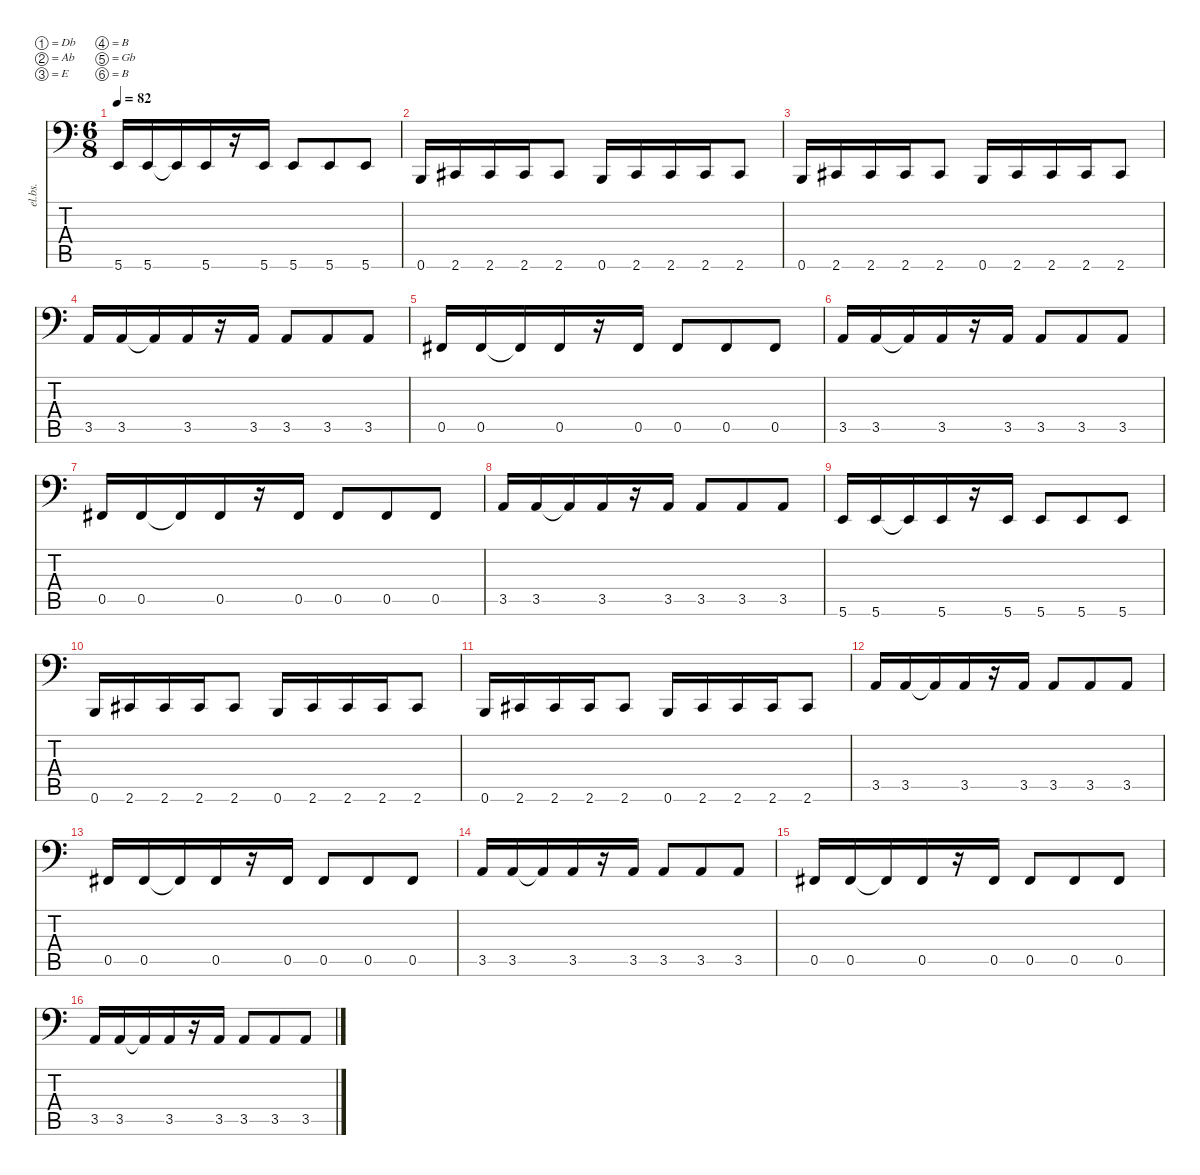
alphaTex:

\defaultSystemsLayout 4
\hideDynamics
\bracketExtendMode nobrackets
\otherSystemsTrackNameOrientation horizontal
\track ("Bass" "el.bs.") {instrument electricbasspick}
\staff {score tabs}
\tuning (Db3 Ab2 E2 B1 Gb1 B0)
\ts (6 8)
\tempo 82
\clef f4
\ks c
5.6.16{dy f} 5.6.16 5.6{t}.16 5.6.16 r.16 5.6.16 5.6.8 5.6.8 5.6.8 |
0.6.16 2.6{acc #}.16 2.6{acc #}.16 2.6{acc #}.16 2.6{acc #}.8 0.6.16 2.6{acc #}.16 2.6{acc #}.16 2.6{acc #}.16 2.6{acc #}.8 |
0.6.16 2.6{acc #}.16 2.6{acc #}.16 2.6{acc #}.16 2.6{acc #}.8 0.6.16 2.6{acc #}.16 2.6{acc #}.16 2.6{acc #}.16 2.6{acc #}.8 |
3.5.16 3.5.16 3.5{t}.16 3.5.16 r.16 3.5.16 3.5.8 3.5.8 3.5.8 |
0.5{acc #}.16 0.5{acc #}.16 0.5{t acc #}.16 0.5{acc #}.16 r.16 0.5{acc #}.16 0.5{acc #}.8 0.5{acc #}.8 0.5{acc #}.8 |
3.5.16 3.5.16 3.5{t}.16 3.5.16 r.16 3.5.16 3.5.8 3.5.8 3.5.8 |
0.5{acc #}.16 0.5{acc #}.16 0.5{t acc #}.16 0.5{acc #}.16 r.16 0.5{acc #}.16 0.5{acc #}.8 0.5{acc #}.8 0.5{acc #}.8 |
3.5.16 3.5.16 3.5{t}.16 3.5.16 r.16 3.5.16 3.5.8 3.5.8 3.5.8 |
5.6.16 5.6.16 5.6{t}.16 5.6.16 r.16 5.6.16 5.6.8 5.6.8 5.6.8 |
0.6.16 2.6{acc #}.16 2.6{acc #}.16 2.6{acc #}.16 2.6{acc #}.8 0.6.16 2.6{acc #}.16 2.6{acc #}.16 2.6{acc #}.16 2.6{acc #}.8 |
0.6.16 2.6{acc #}.16 2.6{acc #}.16 2.6{acc #}.16 2.6{acc #}.8 0.6.16 2.6{acc #}.16 2.6{acc #}.16 2.6{acc #}.16 2.6{acc #}.8 |
3.5.16 3.5.16 3.5{t}.16 3.5.16 r.16 3.5.16 3.5.8 3.5.8 3.5.8 |
0.5{acc #}.16 0.5{acc #}.16 0.5{t acc #}.16 0.5{acc #}.16 r.16 0.5{acc #}.16 0.5{acc #}.8 0.5{acc #}.8 0.5{acc #}.8 |
3.5.16 3.5.16 3.5{t}.16 3.5.16 r.16 3.5.16 3.5.8 3.5.8 3.5.8 |
0.5{acc #}.16 0.5{acc #}.16 0.5{t acc #}.16 0.5{acc #}.16 r.16 0.5{acc #}.16 0.5{acc #}.8 0.5{acc #}.8 0.5{acc #}.8 |
3.5.16 3.5.16 3.5{t}.16 3.5.16 r.16 3.5.16 3.5.8 3.5.8 3.5.8
